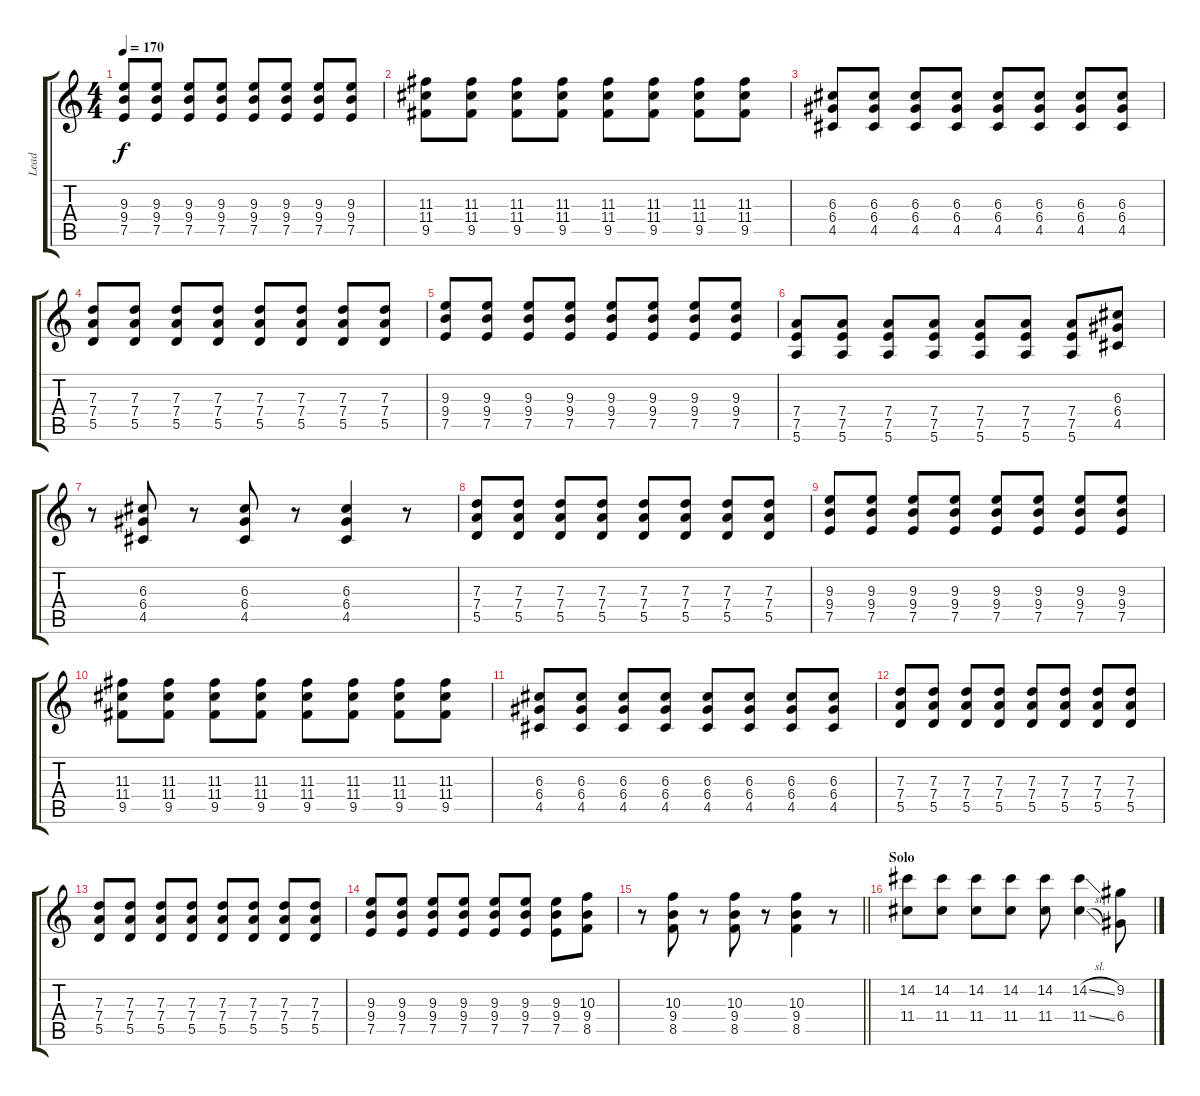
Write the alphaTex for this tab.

\track ("Lead" "Lead") {instrument overdrivenguitar}
\staff {score tabs}
\tuning (E4 B3 G3 D3 A2 E2) {hide}
\ts (4 4)
\tempo 170
\clef g2
\ks c
(9.3 9.4 7.5).8{dy f} (9.3 9.4 7.5).8 (9.3 9.4 7.5).8 (9.3 9.4 7.5).8 (9.3 9.4 7.5).8 (9.3 9.4 7.5).8 (9.3 9.4 7.5).8 (9.3 9.4 7.5).8 |
(11.3 11.4 9.5).8 (11.3 11.4 9.5).8 (11.3 11.4 9.5).8 (11.3 11.4 9.5).8 (11.3 11.4 9.5).8 (11.3 11.4 9.5).8 (11.3 11.4 9.5).8 (11.3 11.4 9.5).8 |
(6.3 6.4 4.5).8 (6.3 6.4 4.5).8 (6.3 6.4 4.5).8 (6.3 6.4 4.5).8 (6.3 6.4 4.5).8 (6.3 6.4 4.5).8 (6.3 6.4 4.5).8 (6.3 6.4 4.5).8 |
(7.3 7.4 5.5).8 (7.3 7.4 5.5).8 (7.3 7.4 5.5).8 (7.3 7.4 5.5).8 (7.3 7.4 5.5).8 (7.3 7.4 5.5).8 (7.3 7.4 5.5).8 (7.3 7.4 5.5).8 |
(9.3 9.4 7.5).8 (9.3 9.4 7.5).8 (9.3 9.4 7.5).8 (9.3 9.4 7.5).8 (9.3 9.4 7.5).8 (9.3 9.4 7.5).8 (9.3 9.4 7.5).8 (9.3 9.4 7.5).8 |
(7.4 7.5 5.6).8 (7.4 7.5 5.6).8 (7.4 7.5 5.6).8 (7.4 7.5 5.6).8 (7.4 7.5 5.6).8 (7.4 7.5 5.6).8 (7.4 7.5 5.6).8 (6.3 6.4 4.5).8 |
r.8 (6.3 6.4 4.5).8 r.8 (6.3 6.4 4.5).8 r.8 (6.3 6.4 4.5).4 r.8 |
(7.3 7.4 5.5).8 (7.3 7.4 5.5).8 (7.3 7.4 5.5).8 (7.3 7.4 5.5).8 (7.3 7.4 5.5).8 (7.3 7.4 5.5).8 (7.3 7.4 5.5).8 (7.3 7.4 5.5).8 |
(9.3 9.4 7.5).8 (9.3 9.4 7.5).8 (9.3 9.4 7.5).8 (9.3 9.4 7.5).8 (9.3 9.4 7.5).8 (9.3 9.4 7.5).8 (9.3 9.4 7.5).8 (9.3 9.4 7.5).8 |
(11.3 11.4 9.5).8 (11.3 11.4 9.5).8 (11.3 11.4 9.5).8 (11.3 11.4 9.5).8 (11.3 11.4 9.5).8 (11.3 11.4 9.5).8 (11.3 11.4 9.5).8 (11.3 11.4 9.5).8 |
(6.3 6.4 4.5).8 (6.3 6.4 4.5).8 (6.3 6.4 4.5).8 (6.3 6.4 4.5).8 (6.3 6.4 4.5).8 (6.3 6.4 4.5).8 (6.3 6.4 4.5).8 (6.3 6.4 4.5).8 |
(7.3 7.4 5.5).8 (7.3 7.4 5.5).8 (7.3 7.4 5.5).8 (7.3 7.4 5.5).8 (7.3 7.4 5.5).8 (7.3 7.4 5.5).8 (7.3 7.4 5.5).8 (7.3 7.4 5.5).8 |
(7.3 7.4 5.5).8 (7.3 7.4 5.5).8 (7.3 7.4 5.5).8 (7.3 7.4 5.5).8 (7.3 7.4 5.5).8 (7.3 7.4 5.5).8 (7.3 7.4 5.5).8 (7.3 7.4 5.5).8 |
(9.3 9.4 7.5).8 (9.3 9.4 7.5).8 (9.3 9.4 7.5).8 (9.3 9.4 7.5).8 (9.3 9.4 7.5).8 (9.3 9.4 7.5).8 (9.3 9.4 7.5).8 (10.3 9.4 8.5).8 |
\barLineRight lightlight
r.8 (10.3 9.4 8.5).8 r.8 (10.3 9.4 8.5).8 r.8 (10.3 9.4 8.5).4 r.8 |
\section ("" "Solo")
(14.2 11.4).8 (14.2 11.4).8 (14.2 11.4).8 (14.2 11.4).8 (14.2 11.4).8 (14.2{sl} 11.4{sl}).4 (9.2 6.4).8
